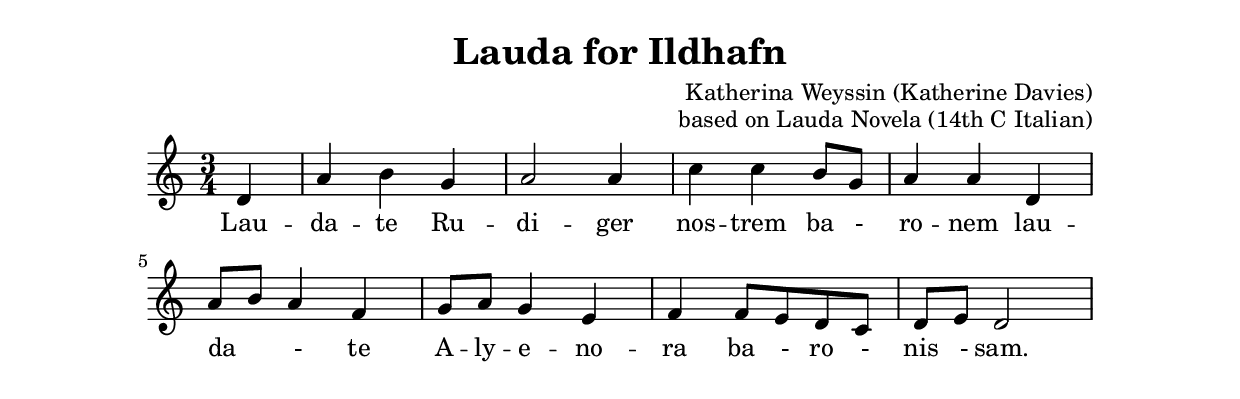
% for Bloth 2013, by Katherine Davies, based on "Lauda novela", 14thC Italian devotional hymn (in Chris Elmes' and Cait Webb's "Medieval Music" - see gaita.co.uk)

\version "2.16.0"

\paper {
  indent = 0
  top-margin = 25
  left-margin = 25
  right-margin = 25
  bottom-margin = 25
}

\header 
{
  title = "Lauda for Ildhafn"
  composer = "Katherina Weyssin (Katherine Davies)"
  opus = "based on Lauda Novela (14th C Italian)"
  %tagline = "for more information see ildhafn.lochac.sca.org/music"
}

\score {
  \transpose f c {
  \relative c'' {
   \clef treble
   \key f \major
   \time 3/4
   \set Staff.midiInstrument = "recorder"

   \partial 4
   g4 | d' e c |  d2 d4 | 
   f f e8 c | d4 d 
   g, | d'8 e d4 bes | c8 d c4 a |
   bes bes8 a g f | g a g2
   }

 \addlyrics {
   Lau -- da -- te Ru -- di -- ger
   nos -- trem ba _- ro -- nem
   lau -- da _ _- te A -- ly -- e -- no -- ra 
   ba _- ro _- nis _- sam.
  }
}

  \layout { }
  \midi { \tempo 4 = 120 }
 
}

% other verses = {
%\addlyrics {
%   Lau -- da -- te As -- bj -- orn
%   nos -- trem ba _- ro -- nem
%   lau -- da _ _- te Ma _- ri -- en -- na 
%   ba _- ro _- nis _- sam.
%  }
%\addlyrics {
%   Lau -- da -- te I -- ni -- go
%   nos -- trem ba _- ro -- nem
%   lau -- da _ _- te Ci _- ci -- li -- a 
%   ba _- ro _- nis _- sam.
%  }
%\addlyrics {
%   Lau -- da _- te Em -- rys
%   nos -- trem ba _- ro -- nem
%   lau -- da _ _- te Be _ _- a -- trice 
%   ba _- ro _- nis _- sam.
%  }
%}

